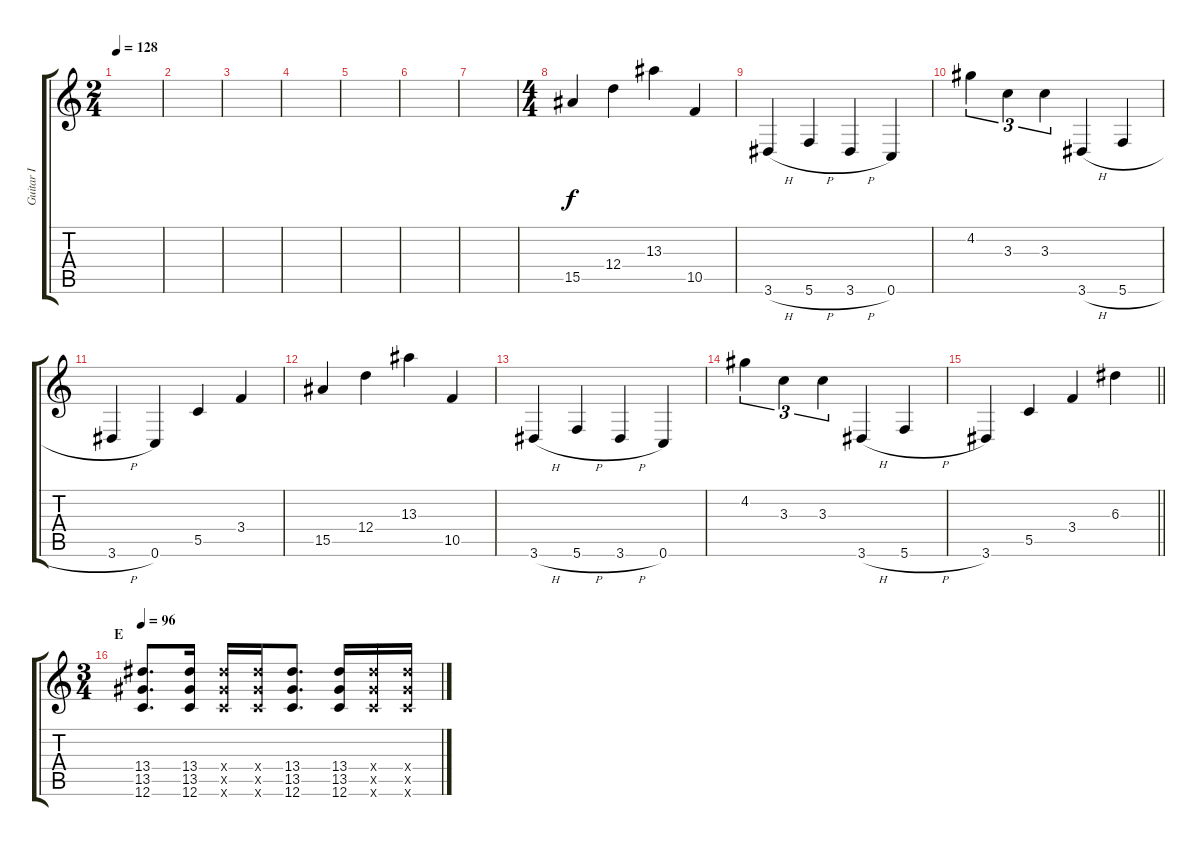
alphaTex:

\track ("Guitar I" "Guitar I") {instrument overdrivenguitar}
\staff {score tabs}
\tuning (G4 E4 A3 D3 G2 C2) {hide}
\ts (2 4)
\tempo 128
\clef g2
\ks c
|
|
|
|
|
|
|
\ts (4 4)
15.5.4 12.4.4 13.3.4 10.5.4 |
3.6{h}.4 5.6{h}.4 3.6{h}.4 0.6.4 |
4.2.4{tu (3 2)} 3.3.4{tu (3 2)} 3.3.4{tu (3 2)} 3.6{h}.4 5.6{h}.4 |
3.6{h}.4 0.6.4 5.5.4 3.4.4 |
15.5.4 12.4.4 13.3.4 10.5.4 |
3.6{h}.4 5.6{h}.4 3.6{h}.4 0.6.4 |
4.2.4{tu (3 2)} 3.3.4{tu (3 2)} 3.3.4{tu (3 2)} 3.6{h}.4 5.6{h}.4 |
\barLineRight lightlight
3.6.4 5.5.4 3.4.4 6.3.4 |
\ts (3 4)
\section ("" "E")
\tempo 96
(13.4 13.5 12.6).8{d} (13.4 13.5 12.6).16 (13.4{x} 13.5{x} 12.6{x}).16 (13.4{x} 13.5{x} 12.6{x}).16 (13.4 13.5 12.6).8{d} (13.4 13.5 12.6).16 (13.4{x} 13.5{x} 12.6{x}).16 (13.4{x} 13.5{x} 12.6{x}).16
